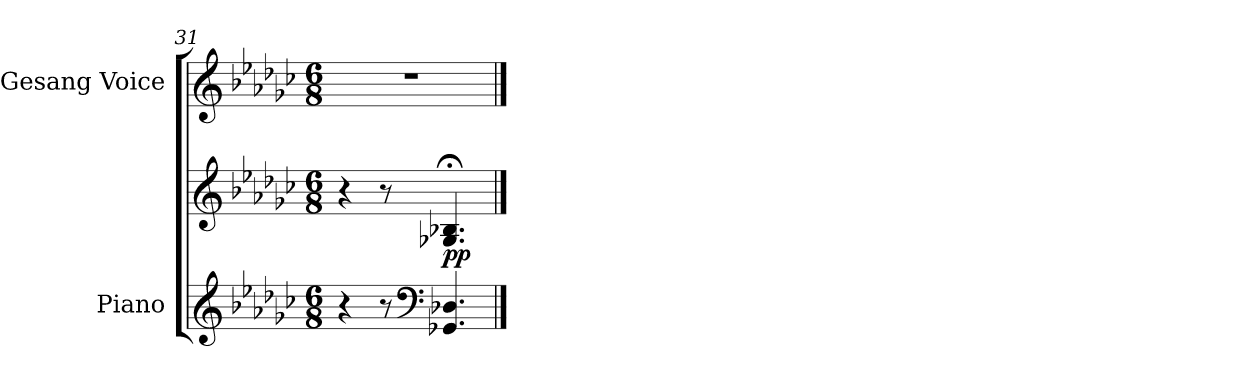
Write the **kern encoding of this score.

**kern	**kern	**dynam	**kern
*part2	*part2	*part2	*part1
*staff3	*staff2	*staff2/3	*staff1
*I"Piano	*	*	*I"Gesang Voice
*I'Pno	*	*	*
*clefG2	*clefG2	*	*clefG2
*k[b-e-a-d-g-c-]	*k[b-e-a-d-g-c-]	*	*k[b-e-a-d-g-c-]
*M6/8	*M6/8	*	*M6/8
=31	=31	=31	=31
4r	4r	.	2.r
8r	8r	.	.
*clefF4	*	*	*
!	!	!LO:DY:b	!
4.GG-X/ 4.D-X/	4.G-X/;< 4.B-X/;<	pp	.
==	==	==	==
*-	*-	*-	*-
